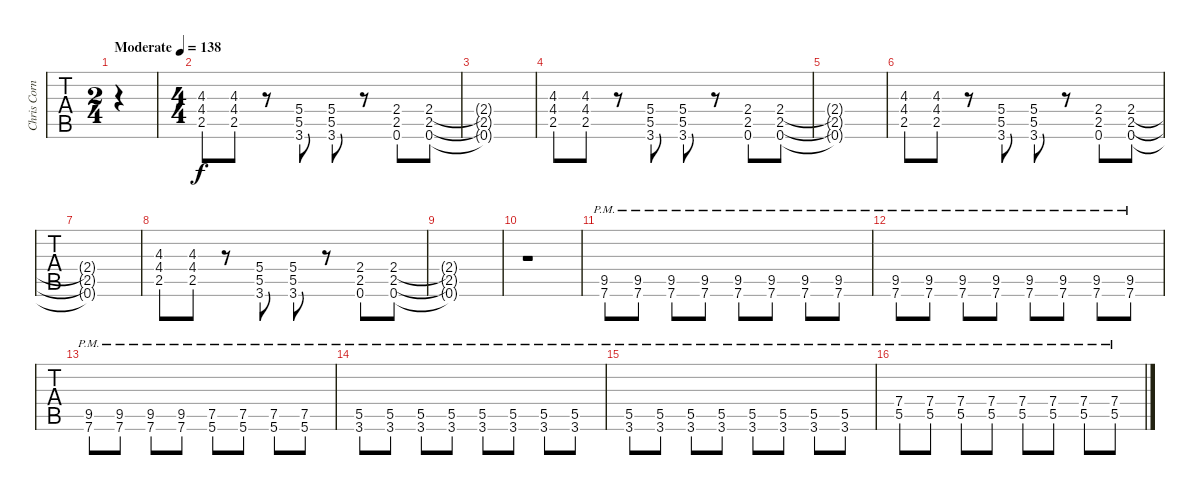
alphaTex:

\track ("Chris Cornell (Lead Guitar)" "Chris Corn") {instrument distortionguitar}
\staff {tabs}
\tuning (E4 B3 G3 D3 A2 E2) {hide}
\ts (2 4)
\tempo (138 "Moderate")
\clef g2
\ks c
|
\ts (4 4)
(4.3 4.4 2.5).8 (4.3 4.4 2.5).8 r.8 (5.4 5.5 3.6).8 (5.4 5.5 3.6).8 r.8 (2.4 2.5 0.6).8 (2.4 2.5 0.6).8 |
(2.4{t} 2.5{t} 0.6{t}).1 |
(4.3 4.4 2.5).8 (4.3 4.4 2.5).8 r.8 (5.4 5.5 3.6).8 (5.4 5.5 3.6).8 r.8 (2.4 2.5 0.6).8 (2.4 2.5 0.6).8 |
(2.4{t} 2.5{t} 0.6{t}).1 |
(4.3 4.4 2.5).8 (4.3 4.4 2.5).8 r.8 (5.4 5.5 3.6).8 (5.4 5.5 3.6).8 r.8 (2.4 2.5 0.6).8 (2.4 2.5 0.6).8 |
(2.4{t} 2.5{t} 0.6{t}).1 |
(4.3 4.4 2.5).8 (4.3 4.4 2.5).8 r.8 (5.4 5.5 3.6).8 (5.4 5.5 3.6).8 r.8 (2.4 2.5 0.6).8 (2.4 2.5 0.6).8 |
(2.4{t} 2.5{t} 0.6{t}).1 |
r.1 |
(9.5{pm} 7.6{pm}).8 (9.5{pm} 7.6{pm}).8 (9.5{pm} 7.6{pm}).8 (9.5{pm} 7.6{pm}).8 (9.5{pm} 7.6{pm}).8 (9.5{pm} 7.6{pm}).8 (9.5{pm} 7.6{pm}).8 (9.5{pm} 7.6{pm}).8 |
(9.5{pm} 7.6{pm}).8 (9.5{pm} 7.6{pm}).8 (9.5{pm} 7.6{pm}).8 (9.5{pm} 7.6{pm}).8 (9.5{pm} 7.6{pm}).8 (9.5{pm} 7.6{pm}).8 (9.5{pm} 7.6{pm}).8 (9.5{pm} 7.6{pm}).8 |
(9.5{pm} 7.6{pm}).8 (9.5{pm} 7.6{pm}).8 (9.5{pm} 7.6{pm}).8 (9.5{pm} 7.6{pm}).8 (7.5{pm} 5.6{pm}).8 (7.5{pm} 5.6{pm}).8 (7.5{pm} 5.6{pm}).8 (7.5{pm} 5.6{pm}).8 |
(5.5{pm} 3.6{pm}).8 (5.5{pm} 3.6{pm}).8 (5.5{pm} 3.6{pm}).8 (5.5{pm} 3.6{pm}).8 (5.5{pm} 3.6{pm}).8 (5.5{pm} 3.6{pm}).8 (5.5{pm} 3.6{pm}).8 (5.5{pm} 3.6{pm}).8 |
(5.5{pm} 3.6{pm}).8 (5.5{pm} 3.6{pm}).8 (5.5{pm} 3.6{pm}).8 (5.5{pm} 3.6{pm}).8 (5.5{pm} 3.6{pm}).8 (5.5{pm} 3.6{pm}).8 (5.5{pm} 3.6{pm}).8 (5.5{pm} 3.6{pm}).8 |
(7.4{pm} 5.5{pm}).8 (7.4{pm} 5.5{pm}).8 (7.4{pm} 5.5{pm}).8 (7.4{pm} 5.5{pm}).8 (7.4{pm} 5.5{pm}).8 (7.4{pm} 5.5{pm}).8 (7.4{pm} 5.5{pm}).8 (7.4{pm} 5.5{pm}).8
